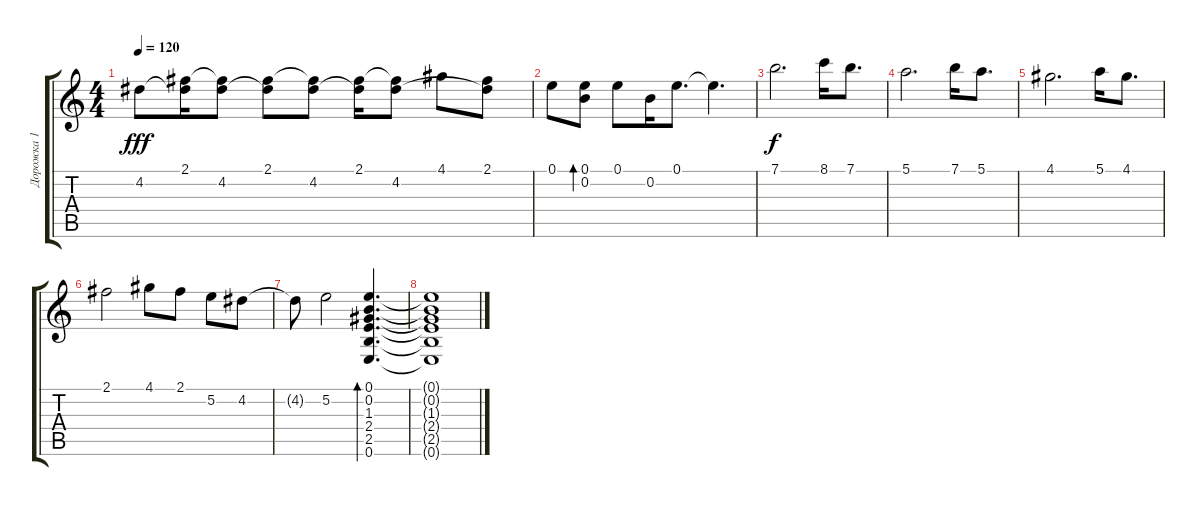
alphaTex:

\track ("Дорожка 1" "Дорожка 1") {instrument acousticguitarnylon}
\staff {score tabs}
\tuning (E4 B3 G3 D3 A2 E2) {hide}
\ts (4 4)
\tempo 120
\clef g2
\ks c
4.2.8{dy fff} (2.1 4.2{t}).16 (2.1{t} 4.2).8 (2.1 4.2{t}).8 (2.1{t} 4.2).8 (2.1 4.2{t}).16 (2.1{t} 4.2).8 4.1.8 (2.1 4.2{t}).8 |
0.1.8 (0.1 0.2).8{bd 240} 0.1.8 0.2.16 0.1.8{d} 0.1{t}.4{d} |
7.1.2{d dy f} 8.1.16 7.1.8{d} |
5.1.2{d} 7.1.16 5.1.8{d} |
4.1.2{d} 5.1.16 4.1.8{d} |
2.1.2 4.1.8 2.1.8 5.2.8 4.2.8 |
4.2{t}.8 5.2.2 (0.1 0.2 1.3 2.4 2.5 0.6).4{d bd 480} |
(0.1{t} 0.2{t} 1.3{t} 2.4{t} 2.5{t} 0.6{t}).1
